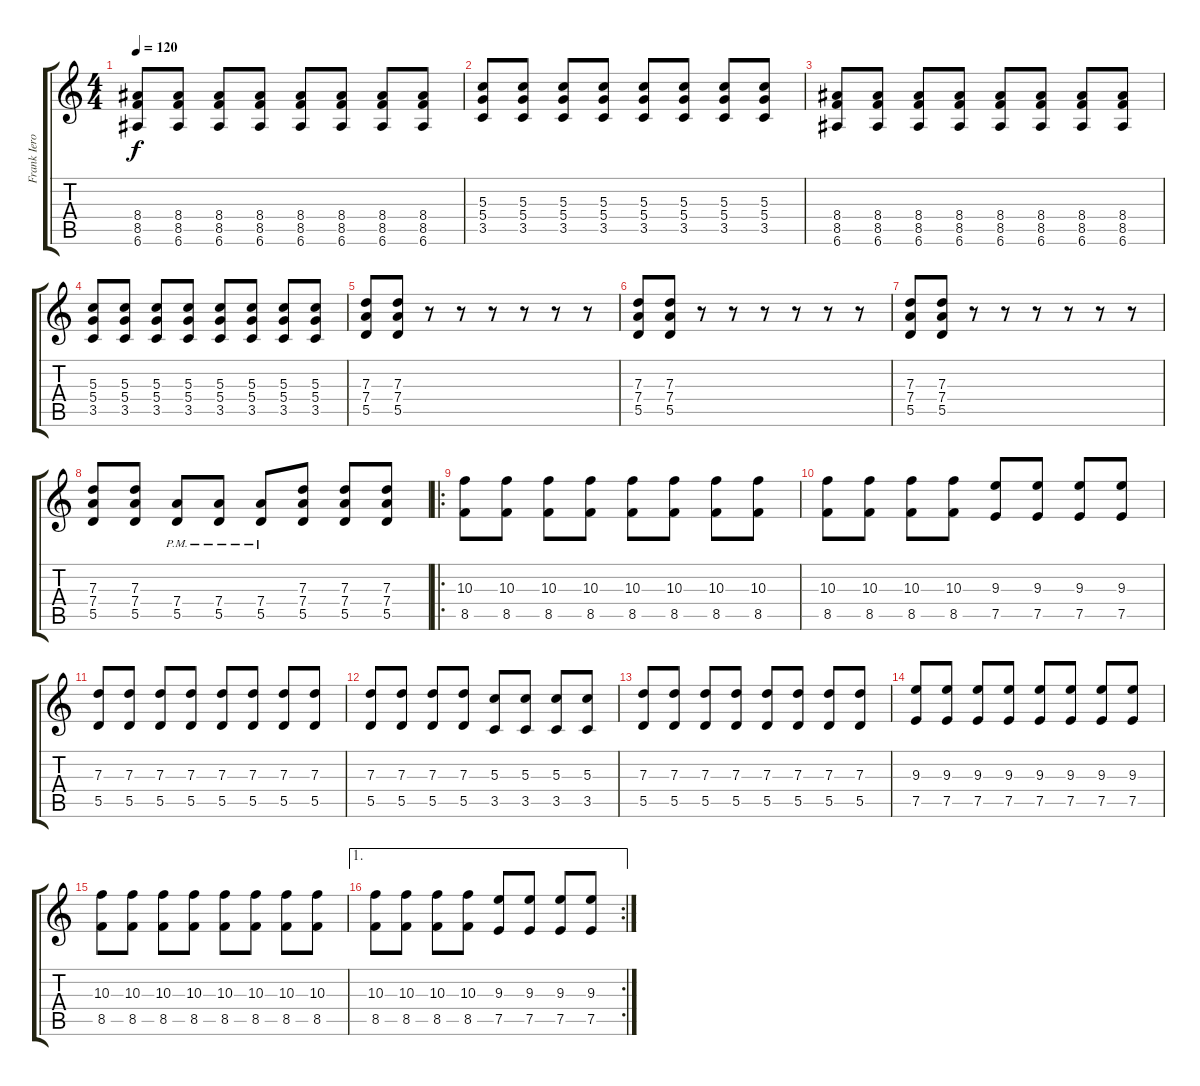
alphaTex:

\track ("Frank Iero [Rhythm Guitar]" "Frank Iero") {instrument overdrivenguitar}
\staff {score tabs}
\tuning (E4 B3 G3 D3 A2 E2) {hide}
\ts (4 4)
\tempo 120
\clef g2
\ks c
(8.4 8.5 6.6).8{dy f} (8.4 8.5 6.6).8 (8.4 8.5 6.6).8 (8.4 8.5 6.6).8 (8.4 8.5 6.6).8 (8.4 8.5 6.6).8 (8.4 8.5 6.6).8 (8.4 8.5 6.6).8 |
(5.3 5.4 3.5).8 (5.3 5.4 3.5).8 (5.3 5.4 3.5).8 (5.3 5.4 3.5).8 (5.3 5.4 3.5).8 (5.3 5.4 3.5).8 (5.3 5.4 3.5).8 (5.3 5.4 3.5).8 |
(8.4 8.5 6.6).8 (8.4 8.5 6.6).8 (8.4 8.5 6.6).8 (8.4 8.5 6.6).8 (8.4 8.5 6.6).8 (8.4 8.5 6.6).8 (8.4 8.5 6.6).8 (8.4 8.5 6.6).8 |
(5.3 5.4 3.5).8 (5.3 5.4 3.5).8 (5.3 5.4 3.5).8 (5.3 5.4 3.5).8 (5.3 5.4 3.5).8 (5.3 5.4 3.5).8 (5.3 5.4 3.5).8 (5.3 5.4 3.5).8 |
(7.3 7.4 5.5).8 (7.3 7.4 5.5).8 r.8 r.8 r.8 r.8 r.8 r.8 |
(7.3 7.4 5.5).8 (7.3 7.4 5.5).8 r.8 r.8 r.8 r.8 r.8 r.8 |
(7.3 7.4 5.5).8 (7.3 7.4 5.5).8 r.8 r.8 r.8 r.8 r.8 r.8 |
(7.3 7.4 5.5).8 (7.3 7.4 5.5).8 (7.4{pm} 5.5{pm}).8 (7.4{pm} 5.5{pm}).8 (7.4{pm} 5.5{pm}).8 (7.3 7.4 5.5).8 (7.3 7.4 5.5).8 (7.3 7.4 5.5).8 |
\ro
(10.3 8.5).8 (10.3 8.5).8 (10.3 8.5).8 (10.3 8.5).8 (10.3 8.5).8 (10.3 8.5).8 (10.3 8.5).8 (10.3 8.5).8 |
(10.3 8.5).8 (10.3 8.5).8 (10.3 8.5).8 (10.3 8.5).8 (9.3 7.5).8 (9.3 7.5).8 (9.3 7.5).8 (9.3 7.5).8 |
(7.3 5.5).8 (7.3 5.5).8 (7.3 5.5).8 (7.3 5.5).8 (7.3 5.5).8 (7.3 5.5).8 (7.3 5.5).8 (7.3 5.5).8 |
(7.3 5.5).8 (7.3 5.5).8 (7.3 5.5).8 (7.3 5.5).8 (5.3 3.5).8 (5.3 3.5).8 (5.3 3.5).8 (5.3 3.5).8 |
(7.3 5.5).8 (7.3 5.5).8 (7.3 5.5).8 (7.3 5.5).8 (7.3 5.5).8 (7.3 5.5).8 (7.3 5.5).8 (7.3 5.5).8 |
(9.3 7.5).8 (9.3 7.5).8 (9.3 7.5).8 (9.3 7.5).8 (9.3 7.5).8 (9.3 7.5).8 (9.3 7.5).8 (9.3 7.5).8 |
(10.3 8.5).8 (10.3 8.5).8 (10.3 8.5).8 (10.3 8.5).8 (10.3 8.5).8 (10.3 8.5).8 (10.3 8.5).8 (10.3 8.5).8 |
\ae 1
\rc 2
(10.3 8.5).8 (10.3 8.5).8 (10.3 8.5).8 (10.3 8.5).8 (9.3 7.5).8 (9.3 7.5).8 (9.3 7.5).8 (9.3 7.5).8
